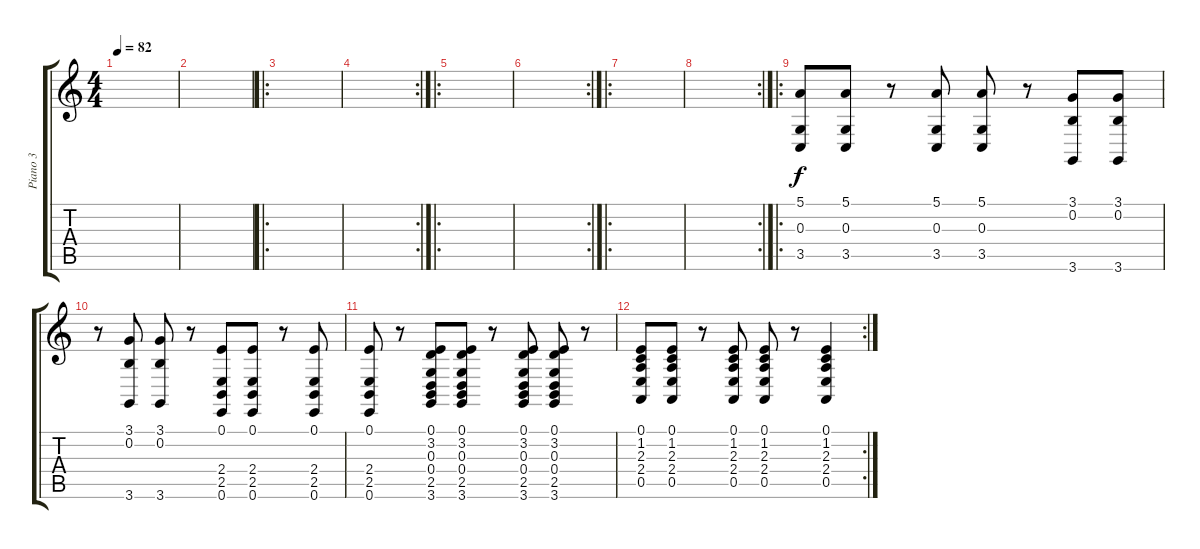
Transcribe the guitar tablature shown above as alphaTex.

\track ("Piano 3" "Piano 3") {instrument acousticgrandpiano}
\staff {score tabs}
\tuning (E4 B3 G3 D3 A2 E2) {hide}
\ts (4 4)
\tempo 82
\clef g2
\ks c
|
|
\ro
|
\rc 2
|
\ro
|
\rc 2
|
\ro
|
\rc 2
|
\ro
(5.1 0.3 3.5).8 (5.1 0.3 3.5).8 r.8 (5.1 0.3 3.5).8 (5.1 0.3 3.5).8 r.8 (3.1 0.2 3.6).8 (3.1 0.2 3.6).8 |
r.8 (3.1 0.2 3.6).8 (3.1 0.2 3.6).8 r.8 (0.1 2.4 2.5 0.6).8 (0.1 2.4 2.5 0.6).8 r.8 (0.1 2.4 2.5 0.6).8 |
(0.1 2.4 2.5 0.6).8 r.8 (0.1 3.2 0.3 0.4 2.5 3.6).8 (0.1 3.2 0.3 0.4 2.5 3.6).8 r.8 (0.1 3.2 0.3 0.4 2.5 3.6).8 (0.1 3.2 0.3 0.4 2.5 3.6).8 r.8 |
\rc 2
(0.1 1.2 2.3 2.4 0.5).8 (0.1 1.2 2.3 2.4 0.5).8 r.8 (0.1 1.2 2.3 2.4 0.5).8 (0.1 1.2 2.3 2.4 0.5).8 r.8 (0.1 1.2 2.3 2.4 0.5).4
